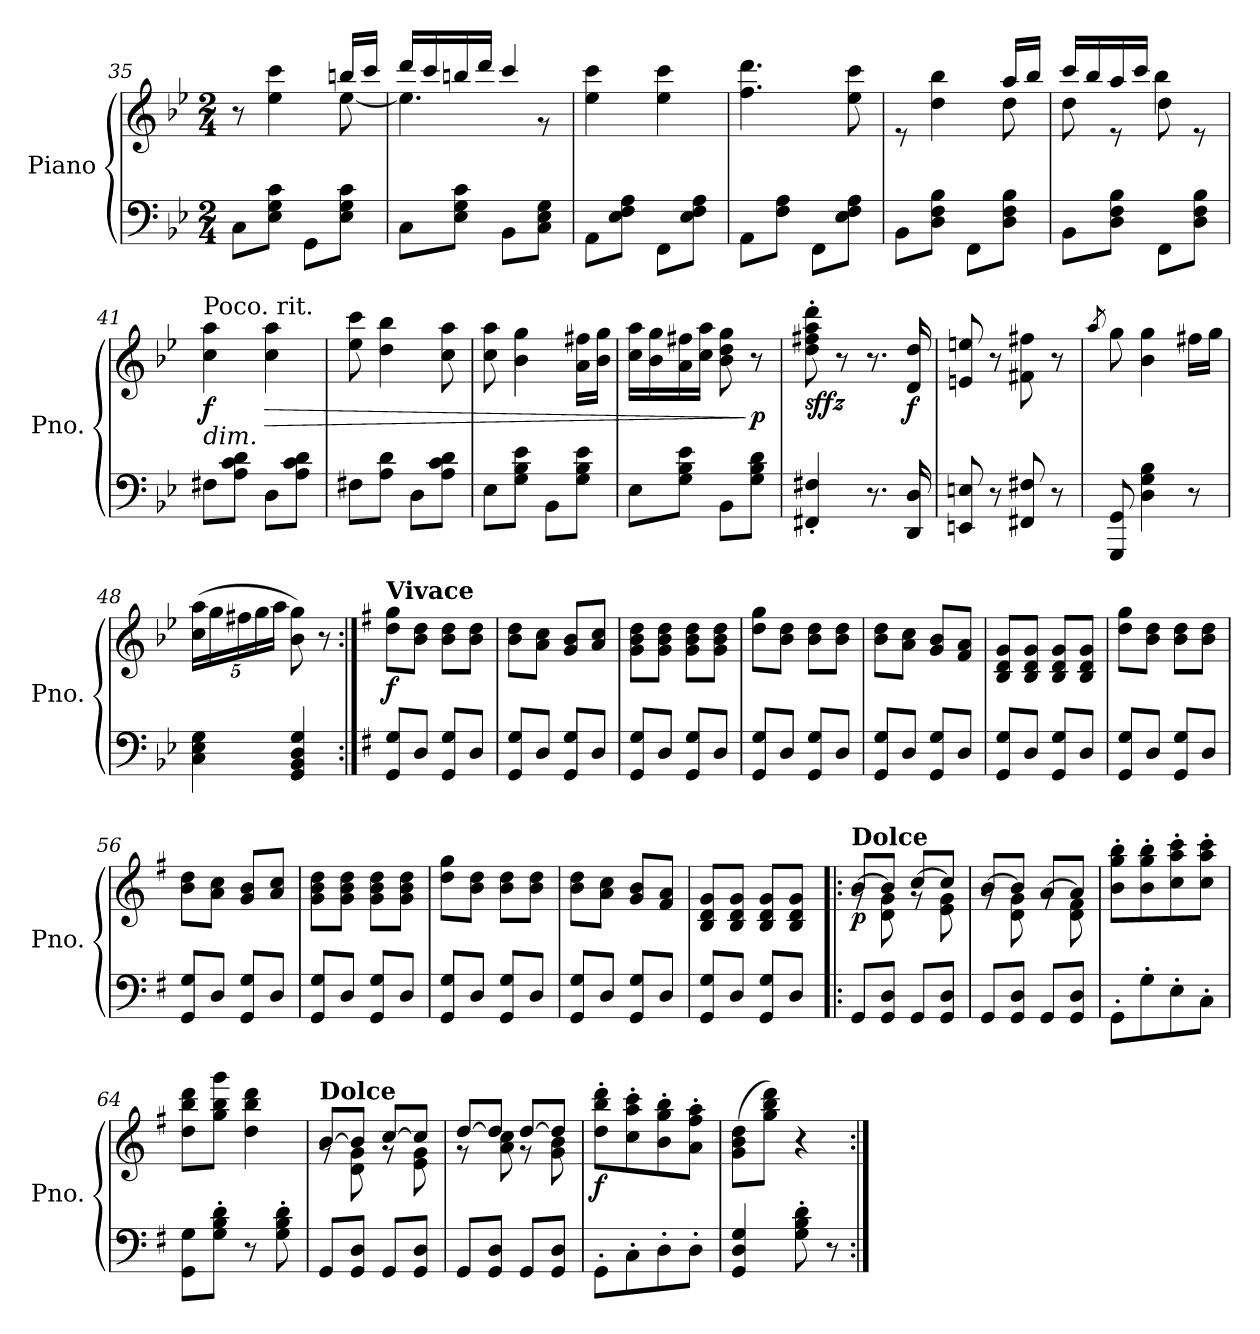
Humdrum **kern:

**kern	**kern	**dynam
*part1	*part1	*part1
*staff2	*staff1	*staff1/2
*I"Piano	*	*
*I'Pno.	*	*
*clefF4	*clefG2	*
*k[b-e-]	*k[b-e-]	*
*M2/4	*M2/4	*
=35	=35	=35
*	*^	*
8C\L	8r	4.ryy	.
8E-\ 8G\ 8c\J	4ee-\ 4ccc\	.	.
8GG\L	.	.	.
8E-\ 8G\ 8c\J	16bbn/LL	[8ee-\	.
.	16ccc/JJ	.	.
=36	=36	=36	=36
8C\L	16ddd/LL	4.ee-\]	.
.	16ccc/	.	.
8E-\ 8G\ 8c\J	16bbn/	.	.
.	16ddd/JJ	.	.
8BB-\L	4ccc/	.	.
8C\ 8E-\ 8G\J	.	8r	.
*	*v	*v	*
=37	=37	=37
8AA\L	4ee-\ 4ccc\	.
8E-\ 8F\ 8A\J	.	.
8FF\L	4ee-\ 4ccc\	.
8E-\ 8F\ 8A\J	.	.
=38	=38	=38
8AA\L	4.ff\ 4.ddd\	.
8F\ 8A\J	.	.
8FF\L	.	.
8E-\ 8F\ 8A\J	8ee-\ 8ccc\	.
=39	=39	=39
*	*^	*
8BB-\L	8re	4.ryy	.
8D\ 8F\ 8B-\J	4dd\ 4bb-\	.	.
8FF\L	.	.	.
8D\ 8F\ 8B-\J	8dd\	16aa/LL	.
.	.	16bb-/JJ	.
=40	=40	=40	=40
8BB-\L	8dd\	16ccc/LL	.
.	.	16bb-/	.
8D\ 8F\ 8B-\J	8re	16aa/	.
.	.	16ccc/JJ	.
8FF\L	8dd\	4bb-\	.
8D\ 8F\ 8B-\J	8re	.	.
*	*v	*v	*
!!LO:LB:g=z
=41	=41	=41
*	*MM110	*
!	!LO:TX:t=Poco. rit.	!
!	!LO:TX:b:i:t=dim.	!
!	!	!LO:DY:b
8F#X\L	4cc\ 4aa\	f
8A\ 8c\ 8d\J	.	.
*	*MM80	*
!	!	!LO:HP:b
8D\L	4cc\ 4aa\	>
8A\ 8c\ 8d\J	.	.
=42	=42	=42
8F#X\L	8ee-\ 8ccc\	.
8A\ 8d\J	4dd\ 4bb-\	.
8D\L	.	.
8A\ 8c\ 8d\J	8cc\ 8aa\	.
=43	=43	=43
8E-\L	8cc\ 8aa\	.
*	*MM60	*
8G\ 8B-\ 8e-\J	4b-\ 4gg\	.
8BB-\L	.	.
8G\ 8B-\ 8e-\J	16a\ 16ff#X\LL	.
.	16b-\ 16gg\JJ	.
=44	=44	=44
*	*MM50	*
8E-\L	16cc\ 16aa\LL	.
.	16b-\ 16gg\	.
8G\ 8B-\ 8e-\J	16a\ 16ff#X\	.
.	16cc\ 16aa\JJ	.
8BB-\L	8b-\ 8dd\ 8gg\	.
*	*MM20	*
!	!	!LO:DY:n=1:b
8G\ 8B-\ 8d\J	8r	] p
=45	=45	=45
*	*MM130	*
!	!	!LO:DY:b
4FF#X/' 4F#X/'	8dd\' 8ff#X\' 8aa\' 8ddd\'	sffz
.	8r	.
8.r	8.r	.
!	!	!LO:DY:b
16DD/ 16D/	16d/ 16dd/	f
=46	=46	=46
8EEn/ 8En/	8en/ 8een/	.
8r	8r	.
8FF#X/ 8F#X/	8f#X\ 8ff#X\	.
8r	8r	.
=47	=47	=47
.	8qaa/	.
8GGG/ 8GG/	8gg\	.
4D\ 4G\ 4B-\	4b-\ 4gg\	.
8r	16ff#X\LL	.
.	16gg\JJ	.
!!LO:LB:g=z
=48	=48	=48
*	*Xbrackettup	*
4C\ 4E-\ 4G\	(>20cc\ 20aa\LL	.
.	20gg\	.
.	20ff#X\	.
.	20gg\	.
.	20aa\JJ	.
4GG/ 4BB-/ 4D/ 4G/	8b-\ 8gg\)	.
.	8r	.
=49:|!	=49:|!	=49:|!
*k[f#]	*k[f#]	*
*	*MM140	*
!	!LO:TX:a:B:t=Vivace	!
!	!	!LO:DY:b
8GG/ 8G/L	8dd\ 8gg\L	f
8D/J	8b\ 8dd\J	.
8GG/ 8G/L	8b\ 8dd\L	.
8D/J	8b\ 8dd\J	.
=50	=50	=50
8GG/ 8G/L	8b\ 8dd\L	.
8D/J	8a\ 8cc\J	.
8GG/ 8G/L	8g/ 8b/L	.
8D/J	8a/ 8cc/J	.
=51	=51	=51
8GG/ 8G/L	8g\ 8b\ 8dd\L	.
8D/J	8g\ 8b\ 8dd\J	.
8GG/ 8G/L	8g\ 8b\ 8dd\L	.
8D/J	8g\ 8b\ 8dd\J	.
=52	=52	=52
8GG/ 8G/L	8dd\ 8gg\L	.
8D/J	8b\ 8dd\J	.
8GG/ 8G/L	8b\ 8dd\L	.
8D/J	8b\ 8dd\J	.
=53	=53	=53
8GG/ 8G/L	8b\ 8dd\L	.
8D/J	8a\ 8cc\J	.
8GG/ 8G/L	8g/ 8b/L	.
8D/J	8f#/ 8a/J	.
=54	=54	=54
8GG/ 8G/L	8B/ 8d/ 8g/L	.
8D/J	8B/ 8d/ 8g/J	.
8GG/ 8G/L	8B/ 8d/ 8g/L	.
8D/J	8B/ 8d/ 8g/J	.
=55	=55	=55
8GG/ 8G/L	8dd\ 8gg\L	.
8D/J	8b\ 8dd\J	.
8GG/ 8G/L	8b\ 8dd\L	.
8D/J	8b\ 8dd\J	.
=56	=56	=56
8GG/ 8G/L	8b\ 8dd\L	.
8D/J	8a\ 8cc\J	.
8GG/ 8G/L	8g/ 8b/L	.
8D/J	8a/ 8cc/J	.
!!LO:LB:g=z
=57	=57	=57
8GG/ 8G/L	8g\ 8b\ 8dd\L	.
8D/J	8g\ 8b\ 8dd\J	.
8GG/ 8G/L	8g\ 8b\ 8dd\L	.
8D/J	8g\ 8b\ 8dd\J	.
=58	=58	=58
8GG/ 8G/L	8dd\ 8gg\L	.
8D/J	8b\ 8dd\J	.
8GG/ 8G/L	8b\ 8dd\L	.
8D/J	8b\ 8dd\J	.
=59	=59	=59
8GG/ 8G/L	8b\ 8dd\L	.
8D/J	8a\ 8cc\J	.
8GG/ 8G/L	8g/ 8b/L	.
8D/J	8f#/ 8a/J	.
=60	=60	=60
8GG/ 8G/L	8B/ 8d/ 8g/L	.
8D/J	8B/ 8d/ 8g/J	.
8GG/ 8G/L	8B/ 8d/ 8g/L	.
*	*MM40	*
8D/J	8B/ 8d/ 8g/J	.
=61!|:	=61!|:	=61!|:
*	*MM60	*
*	*^	*
!	!LO:TX:a:B:t=Dolce	!	!
!	!	!	!LO:DY:b
8GG/L	[8b/L	8rg	p
8GG/ 8D/J	8b/J]	8d\ 8g\	.
8GG/L	[8cc/L	8rg	.
8GG/ 8D/J	8cc/J]	8e\ 8g\	.
=62	=62	=62	=62
*	*MM60	*	*
8GG/L	[8b/L	8rg	.
8GG/ 8D/J	8b/J]	8d\ 8g\	.
8GG/L	[8a/L	8rg	.
*	*MM20	*	*
8GG/ 8D/J	8a/J]	8d\ 8f#\	.
*	*v	*v	*
=63	=63	=63
*	*MM140	*
*	*^	*
!	!LO:TX:a:B:t=Vivace	!	!
!	!	!	!LO:DY:a
!	!	!	!LO:DY:n=1:a
*	*v	*v	*
8GG'\L	8b\' 8gg\' 8bb\'L	other-dynamics f
8G'\	8b\' 8gg\' 8bb\'	.
8E'\	8cc\' 8aa\' 8ccc\'	.
8C'\J	8cc\' 8aa\' 8ccc\'J	.
=64	=64	=64
8GG\ 8G\L	8dd\ 8bb\ 8ddd\L	.
8G\' 8B\' 8d\'J	8gg\ 8bb\ 8ggg\J	.
8r	4dd\ 4bb\ 4ddd\	.
*	*MM20	*
8G\' 8B\' 8d\'	.	.
=65	=65	=65
*	*MM60	*
*	*^	*
!	!LO:TX:a:B:t=Dolce	!	!
!	!	!	!LO:DY:b
!	!	!	!LO:DY:n=1:b
8GG/L	[8b/L	8rg	other-dynamics p
8GG/ 8D/J	8b/J]	8d\ 8g\	.
8GG/L	[8cc/L	8rg	.
8GG/ 8D/J	8cc/J]	8e\ 8g\	.
!!LO:LB:g=z	!!
=66	=66	=66	=66
*	*MM50	*	*
8GG/L	[8dd/L	8rg	.
8GG/ 8D/J	8dd/J]	8a\ 8cc\	.
8GG/L	[8dd/L	8rg	.
*	*MM20	*	*
8GG/ 8D/J	8dd/J]	8g\ 8b\	.
*	*v	*v	*
=67	=67	=67
*	*MM140	*
*	*^	*
!	!LO:TX:a:B:t=Vivace	!	!
!	!	!	!LO:DY:b
*	*v	*v	*
8GG'\L	8dd\' 8bb\' 8ddd\'L	f
8C'\	8cc\' 8aa\' 8ccc\'	.
8D'\	8b\' 8gg\' 8bb\'	.
8D'\J	8a\' 8ff#\' 8aa\'J	.
=68	=68	=68
4GG/ 4D/ 4G/	(>8g\ 8b\ 8dd\L	.
.	8gg\ 8bb\ 8ddd\J)	.
*	*MM40	*
8G\' 8B\' 8d\'	4r	.
8r	.	.
=:|!	=:|!	=:|!
*-	*-	*-
